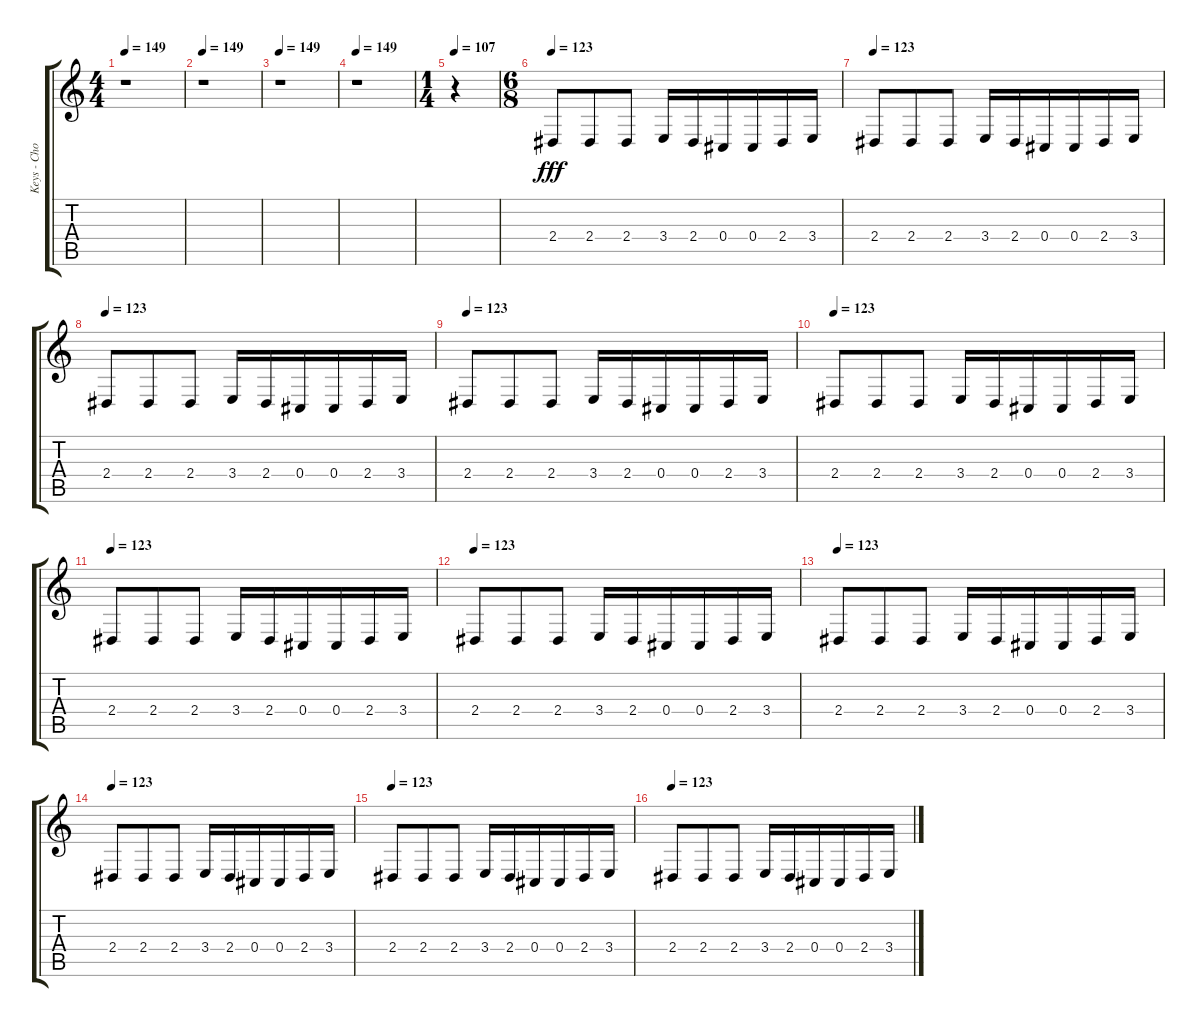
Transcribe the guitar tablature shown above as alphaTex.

\track ("Keys - Chord II" "Keys - Cho") {instrument stringensemble1}
\staff {score tabs}
\tuning (Eb4 Bb3 Gb3 Db3 Ab2 Eb2) {hide}
\ts (4 4)
\tempo 149
\clef g2
\ks c
r.1{dy f} |
\tempo 149
r.1 |
\tempo 149
r.1 |
\tempo 149
r.1 |
\ts (1 4)
\tempo 107
r.4 |
\ts (6 8)
\tempo 123
2.4.8{dy fff volume 9 instrument acousticgrandpiano} 2.4.8 2.4.8 3.4.16 2.4.16 0.4.16 0.4.16 2.4.16 3.4.16 |
\tempo 123
2.4.8{instrument acousticgrandpiano} 2.4.8 2.4.8 3.4.16 2.4.16 0.4.16 0.4.16 2.4.16 3.4.16 |
\tempo 123
2.4.8{instrument acousticgrandpiano} 2.4.8 2.4.8 3.4.16 2.4.16 0.4.16 0.4.16 2.4.16 3.4.16 |
\tempo 123
2.4.8{instrument acousticgrandpiano} 2.4.8 2.4.8 3.4.16 2.4.16 0.4.16 0.4.16 2.4.16 3.4.16 |
\tempo 123
2.4.8{instrument acousticgrandpiano} 2.4.8 2.4.8 3.4.16 2.4.16 0.4.16 0.4.16 2.4.16 3.4.16 |
\tempo 123
2.4.8{instrument acousticgrandpiano} 2.4.8 2.4.8 3.4.16 2.4.16 0.4.16 0.4.16 2.4.16 3.4.16 |
\tempo 123
2.4.8{instrument acousticgrandpiano} 2.4.8 2.4.8 3.4.16 2.4.16 0.4.16 0.4.16 2.4.16 3.4.16 |
\tempo 123
2.4.8{instrument acousticgrandpiano} 2.4.8 2.4.8 3.4.16 2.4.16 0.4.16 0.4.16 2.4.16 3.4.16 |
\tempo 123
2.4.8{instrument acousticgrandpiano} 2.4.8 2.4.8 3.4.16 2.4.16 0.4.16 0.4.16 2.4.16 3.4.16 |
\tempo 123
2.4.8{instrument acousticgrandpiano} 2.4.8 2.4.8 3.4.16 2.4.16 0.4.16 0.4.16 2.4.16 3.4.16 |
\tempo 123
2.4.8{instrument acousticgrandpiano} 2.4.8 2.4.8 3.4.16 2.4.16 0.4.16 0.4.16 2.4.16 3.4.16
